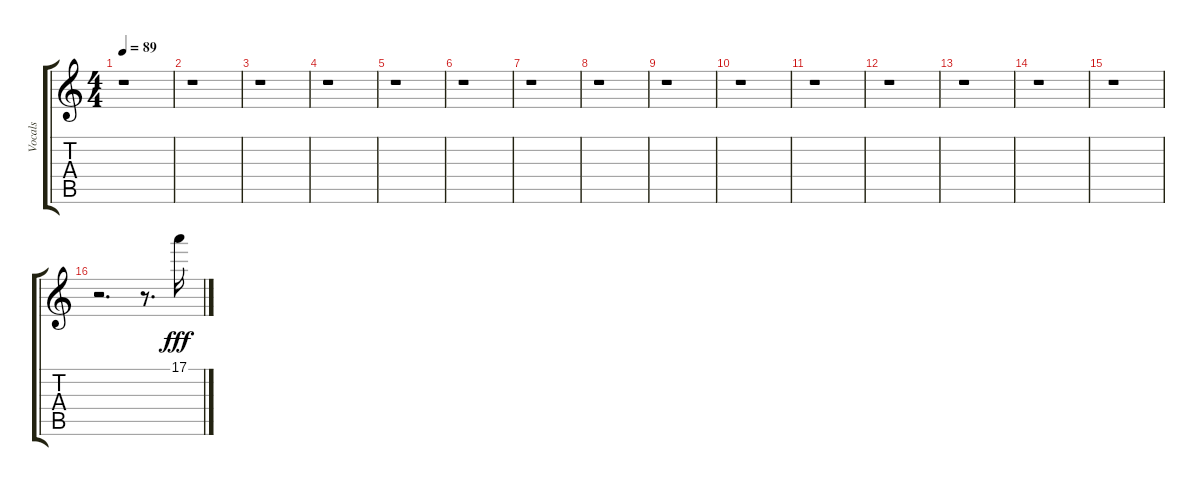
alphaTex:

\track ("Vocals" "Vocals") {instrument acousticguitarnylon}
\staff {score tabs}
\tuning (E4 B3 G3 D3 A2 E2) {hide}
\ts (4 4)
\tempo 89
\clef g2
\ks c
r.1{dy fff} |
r.1 |
r.1 |
r.1 |
r.1 |
r.1 |
r.1 |
r.1 |
r.1 |
r.1 |
r.1 |
r.1 |
r.1 |
r.1 |
r.1 |
r.2{d} r.8{d} 17.1.16
